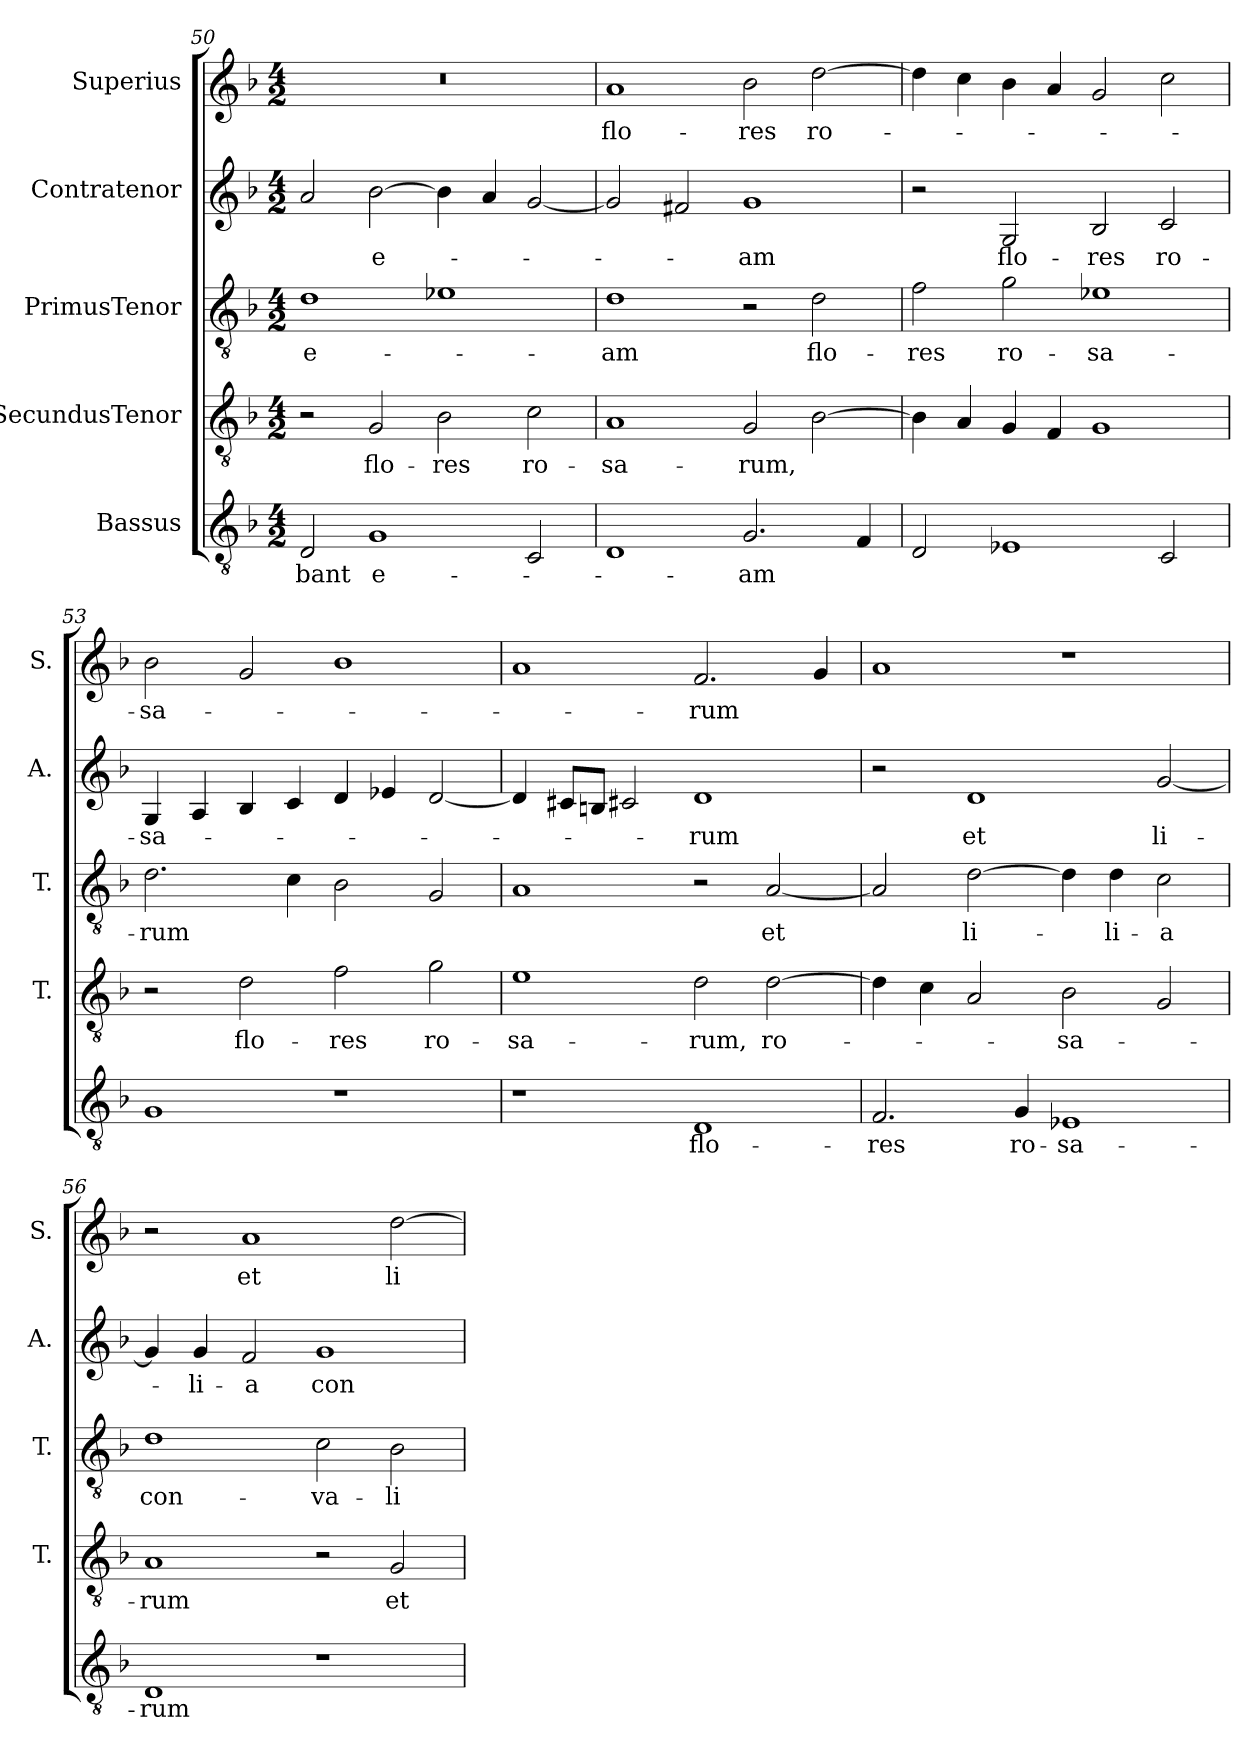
**kern	**text	**kern	**text	**kern	**text	**kern	**text	**kern	**text
*part5	*part5	*part4	*part4	*part3	*part3	*part2	*part2	*part1	*part1
*staff5	*staff5	*staff4	*staff4	*staff3	*staff3	*staff2	*staff2	*staff1	*staff1
*I"Bassus	*	*I"SecundusTenor	*	*I"PrimusTenor	*	*I"Contratenor	*	*I"Superius	*
*	*	*I'T.	*	*I'T.	*	*I'A.	*	*I'S.	*
*clefGv2	*	*clefGv2	*	*clefGv2	*	*clefG2	*	*clefG2	*
*ITrd7c12	*	*ITrd7c12	*	*ITrd7c12	*	*	*	*	*
*k[b-]	*	*k[b-]	*	*k[b-]	*	*k[b-]	*	*k[b-]	*
*F:	*	*F:	*	*F:	*	*F:	*	*F:	*
*M4/2	*	*M4/2	*	*M4/2	*	*M4/2	*	*M4/2	*
=50	=50	=50	=50	=50	=50	=50	=50	=50	=50
2DD/	-bant	2r	.	1D\	e-	2a/	.	0r	.
1GG/	e-	2GG/	flo-	.	.	[2b-\	e-	.	.
.	.	2BB-\	-res	1E-X\	.	4b-\]	.	.	.
.	.	.	.	.	.	4a/	.	.	.
2CC/	.	2C\	ro-	.	.	[2g/	.	.	.
=51	=51	=51	=51	=51	=51	=51	=51	=51	=51
1DD/	.	1AA/	-sa-	1D\	-am	2g/]	.	1a/	flo-
.	.	.	.	.	.	2f#/	.	.	.
2.GG/	-am	2GG/	-rum,	2r	.	1g/	-am	2b-\	-res
.	.	[2BB-\	.	2D\	flo-	.	.	[2dd\	ro-
4FF/	.	.	.	.	.	.	.	.	.
=52	=52	=52	=52	=52	=52	=52	=52	=52	=52
2DD/	.	4BB-\]	.	2F\	-res	2r	.	4dd\]	.
.	.	4AA/	.	.	.	.	.	4cc\	.
1EE-X/	.	4GG/	.	2G\	ro-	2G/	flo-	4b-\	.
.	.	4FF/	.	.	.	.	.	4a/	.
.	.	1GG/	.	1E-\	-sa-	2B-/	-res	2g/	.
2CC/	.	.	.	.	.	2c/	ro-	2cc\	.
=53	=53	=53	=53	=53	=53	=53	=53	=53	=53
1GG/	.	2r	.	2.D\	-rum	4G/	-sa-	2b-\	-sa-
.	.	.	.	.	.	4A/	.	.	.
.	.	2D\	flo-	.	.	4B-/	.	2g/	.
.	.	.	.	4C\	.	4c/	.	.	.
1r	.	2F\	-res	2BB-\	.	4d/	.	1b-\	.
.	.	.	.	.	.	4e-X/	.	.	.
.	.	2G\	ro-	2GG/	.	[2d/	.	.	.
=54	=54	=54	=54	=54	=54	=54	=54	=54	=54
1r	.	1E\	-sa-	1AA/	.	4d/]	.	1a/	.
.	.	.	.	.	.	8c#X/L	.	.	.
.	.	.	.	.	.	8Bi/J	.	.	.
.	.	.	.	.	.	2c#X/	.	.	.
1DD/	flo-	2D\	-rum,	2r	.	1d/	-rum	2.f/	-rum
.	.	[2D\	ro-	[2AA/	et	.	.	.	.
.	.	.	.	.	.	.	.	4g/	.
=55	=55	=55	=55	=55	=55	=55	=55	=55	=55
2.FF/	-res	4D\]	.	2AA/]	.	2r	.	1a/	.
.	.	4C\	.	.	.	.	.	.	.
.	.	2AA/	.	[2D\	li-	1d/	et	.	.
4GG/	ro-	.	.	.	.	.	.	.	.
1EE-X/	-sa-	2BB-\	-sa-	4D\]	.	.	.	1r	.
.	.	.	.	4D\	-li-	.	.	.	.
.	.	2GG/	.	2C\	-a	[2g/	li-	.	.
=56	=56	=56	=56	=56	=56	=56	=56	=56	=56
1DD/	-rum	1AA/	-rum	1D\	con-	4g/]	.	2r	.
.	.	.	.	.	.	4g/	-li-	.	.
.	.	.	.	.	.	2f/	-a	1a/	et
1r	.	2r	.	2C\	-va-	1g/	con-	.	.
.	.	2GG/	et	2BB-\	-li-	.	.	[2dd\	li-
=	=	=	=	=	=	=	=	=	=
*-	*-	*-	*-	*-	*-	*-	*-	*-	*-
